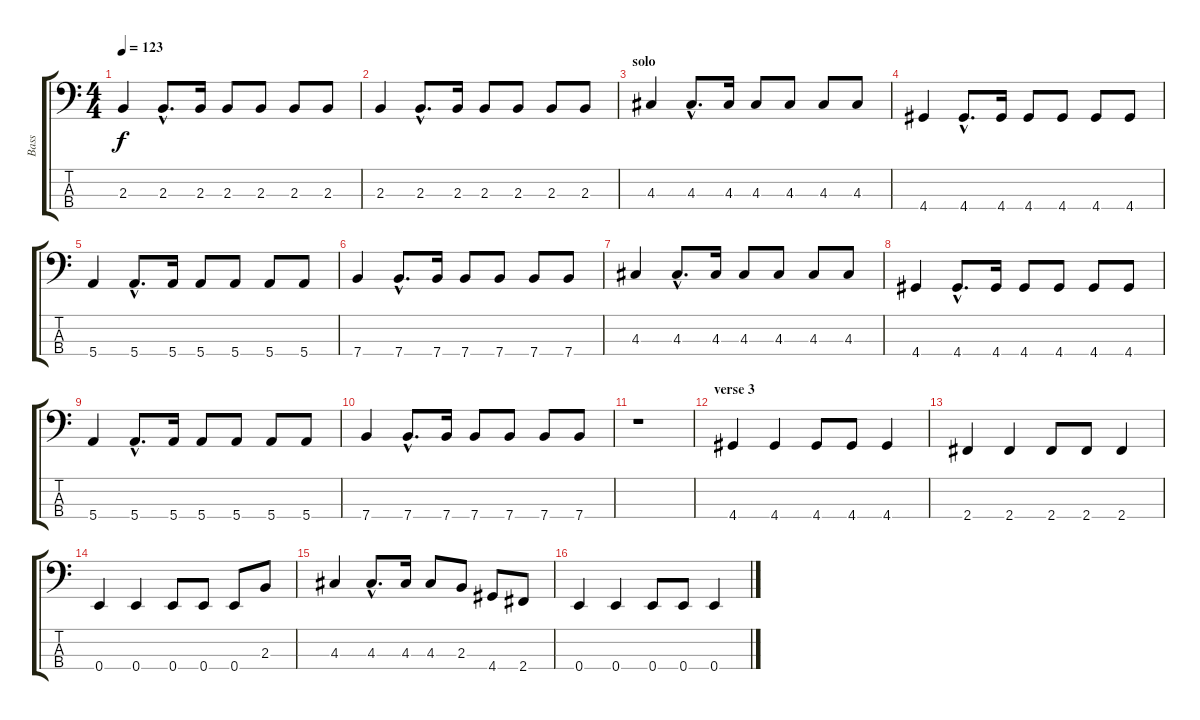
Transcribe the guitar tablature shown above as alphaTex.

\track ("Bass" "Bass") {instrument electricbassfinger}
\staff {score tabs}
\tuning (G2 D2 A1 E1) {hide}
\ts (4 4)
\tempo 123
\clef f4
\ks c
2.3.4{dy f} 2.3{hac}.8{d} 2.3.16 2.3.8 2.3.8 2.3.8 2.3.8 |
2.3.4 2.3{hac}.8{d} 2.3.16 2.3.8 2.3.8 2.3.8 2.3.8 |
\section ("" "solo")
4.3.4 4.3{hac}.8{d} 4.3.16 4.3.8 4.3.8 4.3.8 4.3.8 |
4.4.4 4.4{hac}.8{d} 4.4.16 4.4.8 4.4.8 4.4.8 4.4.8 |
5.4.4 5.4{hac}.8{d} 5.4.16 5.4.8 5.4.8 5.4.8 5.4.8 |
7.4.4 7.4{hac}.8{d} 7.4.16 7.4.8 7.4.8 7.4.8 7.4.8 |
4.3.4 4.3{hac}.8{d} 4.3.16 4.3.8 4.3.8 4.3.8 4.3.8 |
4.4.4 4.4{hac}.8{d} 4.4.16 4.4.8 4.4.8 4.4.8 4.4.8 |
5.4.4 5.4{hac}.8{d} 5.4.16 5.4.8 5.4.8 5.4.8 5.4.8 |
7.4.4 7.4{hac}.8{d} 7.4.16 7.4.8 7.4.8 7.4.8 7.4.8 |
r.1 |
\section ("" "verse 3")
4.4.4 4.4.4 4.4.8 4.4.8 4.4.4 |
2.4.4 2.4.4 2.4.8 2.4.8 2.4.4 |
0.4.4 0.4.4 0.4.8 0.4.8 0.4.8 2.3.8 |
4.3.4 4.3{hac}.8{d} 4.3.16 4.3.8 2.3.8 4.4.8 2.4.8 |
0.4.4 0.4.4 0.4.8 0.4.8 0.4.4
